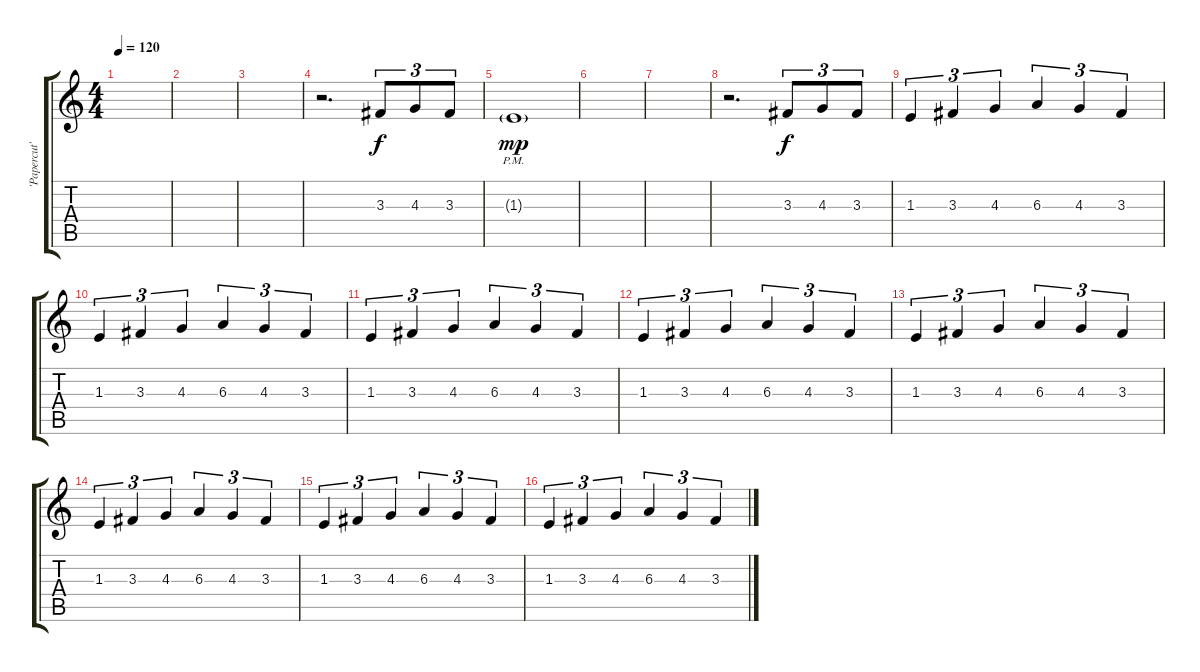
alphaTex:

\track ("'Papercut'" "'Papercut'") {instrument overdrivenguitar}
\staff {score tabs}
\tuning (C4 G3 Eb3 Bb2 F2 C2) {hide}
\ts (4 4)
\tempo 120
\clef g2
\ks c
|
|
|
r.2{d} 3.3.8{tu (3 2)} 4.3.8{tu (3 2)} 3.3.8{tu (3 2)} |
1.3{g pm}.1{dy mp} |
|
|
r.2{d} 3.3.8{tu (3 2) dy f} 4.3.8{tu (3 2)} 3.3.8{tu (3 2)} |
1.3.4{tu (3 2)} 3.3.4{tu (3 2)} 4.3.4{tu (3 2)} 6.3.4{tu (3 2)} 4.3.4{tu (3 2)} 3.3.4{tu (3 2)} |
1.3.4{tu (3 2)} 3.3.4{tu (3 2)} 4.3.4{tu (3 2)} 6.3.4{tu (3 2)} 4.3.4{tu (3 2)} 3.3.4{tu (3 2)} |
1.3.4{tu (3 2)} 3.3.4{tu (3 2)} 4.3.4{tu (3 2)} 6.3.4{tu (3 2)} 4.3.4{tu (3 2)} 3.3.4{tu (3 2)} |
1.3.4{tu (3 2)} 3.3.4{tu (3 2)} 4.3.4{tu (3 2)} 6.3.4{tu (3 2)} 4.3.4{tu (3 2)} 3.3.4{tu (3 2)} |
1.3.4{tu (3 2)} 3.3.4{tu (3 2)} 4.3.4{tu (3 2)} 6.3.4{tu (3 2)} 4.3.4{tu (3 2)} 3.3.4{tu (3 2)} |
1.3.4{tu (3 2)} 3.3.4{tu (3 2)} 4.3.4{tu (3 2)} 6.3.4{tu (3 2)} 4.3.4{tu (3 2)} 3.3.4{tu (3 2)} |
1.3.4{tu (3 2)} 3.3.4{tu (3 2)} 4.3.4{tu (3 2)} 6.3.4{tu (3 2)} 4.3.4{tu (3 2)} 3.3.4{tu (3 2)} |
1.3.4{tu (3 2)} 3.3.4{tu (3 2)} 4.3.4{tu (3 2)} 6.3.4{tu (3 2)} 4.3.4{tu (3 2)} 3.3.4{tu (3 2)}
